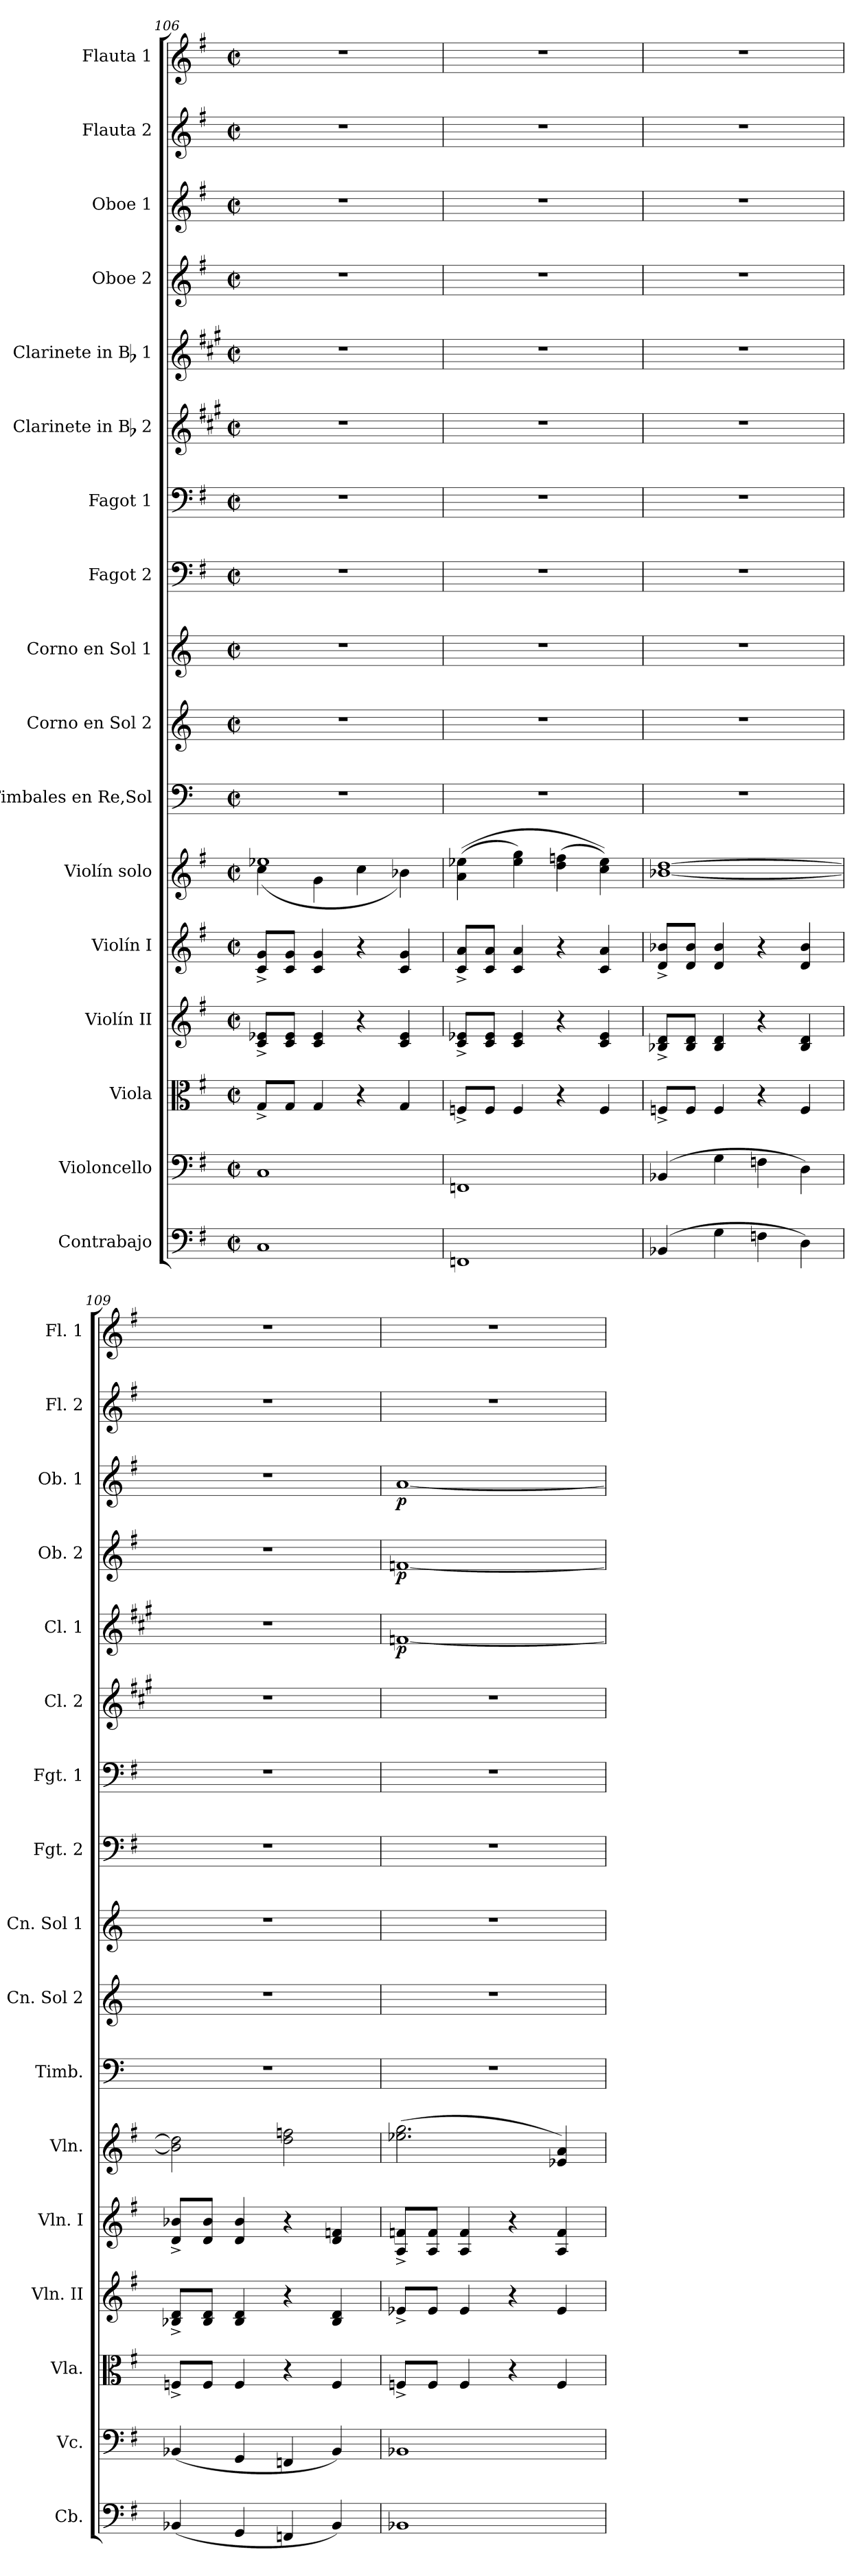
**kern	**kern	**kern	**kern	**kern	**kern	**kern	**kern	**kern	**kern	**kern	**kern	**kern	**dynam	**kern	**dynam	**kern	**dynam	**kern	**kern
*part17	*part16	*part15	*part14	*part13	*part12	*part11	*part10	*part9	*part8	*part7	*part6	*part5	*part5	*part4	*part4	*part3	*part3	*part2	*part1
*staff17	*staff16	*staff15	*staff14	*staff13	*staff12	*staff11	*staff10	*staff9	*staff8	*staff7	*staff6	*staff5	*staff5	*staff4	*staff4	*staff3	*staff3	*staff2	*staff1
*I"Contrabajo	*I"Violoncello	*I"Viola	*I"Violín II	*I"Violín I	*I"Violín solo	*I"Timbales en Re,Sol	*I"Corno en Sol 2	*I"Corno en Sol 1	*I"Fagot 2	*I"Fagot 1	*I"Clarinete in Bb 2	*I"Clarinete in Bb 1	*	*I"Oboe 2	*	*I"Oboe 1	*	*I"Flauta 2	*I"Flauta 1
*I'Cb.	*I'Vc.	*I'Vla.	*I'Vln. II	*I'Vln. I	*I'Vln.	*I'Timb.	*I'Cn. Sol 2	*I'Cn. Sol 1	*I'Fgt. 2	*I'Fgt. 1	*I'Cl. 2	*I'Cl. 1	*	*I'Ob. 2	*	*I'Ob. 1	*	*I'Fl. 2	*I'Fl. 1
!!LO:PB:g=z
*clefF4	*clefF4	*clefC3	*clefG2	*clefG2	*clefG2	*clefF4	*clefG2	*clefG2	*clefF4	*clefF4	*clefG2	*clefG2	*	*clefG2	*	*clefG2	*	*clefG2	*clefG2
*ITrd7c12	*	*	*	*	*	*	*ITrd3c5	*ITrd3c5	*	*	*ITrd1c2	*ITrd1c2	*	*	*	*	*	*	*
*k[f#]	*k[f#]	*k[f#]	*k[f#]	*k[f#]	*k[f#]	*k[]	*k[f#]	*k[f#]	*k[f#]	*k[f#]	*k[f#]	*k[f#]	*	*k[f#]	*	*k[f#]	*	*k[f#]	*k[f#]
*G:	*G:	*G:	*G:	*G:	*G:	*C:	*G:	*G:	*G:	*G:	*G:	*G:	*	*G:	*	*G:	*	*G:	*G:
*M2/2	*M2/2	*M2/2	*M2/2	*M2/2	*M2/2	*M2/2	*M2/2	*M2/2	*M2/2	*M2/2	*M2/2	*M2/2	*	*M2/2	*	*M2/2	*	*M2/2	*M2/2
*met(c|)	*met(c|)	*met(c|)	*met(c|)	*met(c|)	*met(c|)	*met(c|)	*met(c|)	*met(c|)	*met(c|)	*met(c|)	*met(c|)	*met(c|)	*	*met(c|)	*	*met(c|)	*	*met(c|)	*met(c|)
=106	=106	=106	=106	=106	=106	=106	=106	=106	=106	=106	=106	=106	=106	=106	=106	=106	=106	=106	=106
*	*	*	*	*	*^	*	*	*	*	*	*	*	*	*	*	*	*	*	*
1CCi	1Ci	8G^i/L	8ci/^ 8e-Xi^L	8ci/^ 8gi^L	1ee-Xi	(4cci\	1r	1r	1r	1r	1r	1r	1r	.	1r	.	1r	.	1r	1r
.	.	8Gi/J	8ci/ 8e-iJ	8ci/ 8giJ	.	.	.	.	.	.	.	.	.	.	.	.	.	.	.	.
.	.	4Gi/	4ci/ 4e-i	4ci/ 4gi	.	4gi\	.	.	.	.	.	.	.	.	.	.	.	.	.	.
.	.	4r	4r	4r	.	4cci\	.	.	.	.	.	.	.	.	.	.	.	.	.	.
.	.	4Gi/	4ci/ 4e-i	4ci/ 4gi	.	4b-Xi\)	.	.	.	.	.	.	.	.	.	.	.	.	.	.
*	*	*	*	*	*v	*v	*	*	*	*	*	*	*	*	*	*	*	*	*	*
=107	=107	=107	=107	=107	=107	=107	=107	=107	=107	=107	=107	=107	=107	=107	=107	=107	=107	=107	=107
1FFFni	1FFni	8Fn^i/L	8ci/^ 8e-Xi^L	8ci/^ 8ai^L	((4ai\ 4ee-Xi	1r	1r	1r	1r	1r	1r	1r	.	1r	.	1r	.	1r	1r
.	.	8Fi/J	8ci/ 8e-iJ	8ci/ 8aiJ	.	.	.	.	.	.	.	.	.	.	.	.	.	.	.
.	.	4Fi/	4ci/ 4e-i	4ci/ 4ai	4ee-i\ 4ggi)	.	.	.	.	.	.	.	.	.	.	.	.	.	.
.	.	4r	4r	4r	(4ddi\ 4ffni	.	.	.	.	.	.	.	.	.	.	.	.	.	.
.	.	4Fi/	4ci/ 4e-i	4ci/ 4ai	4cci\ 4ee-i))	.	.	.	.	.	.	.	.	.	.	.	.	.	.
=108	=108	=108	=108	=108	=108	=108	=108	=108	=108	=108	=108	=108	=108	=108	=108	=108	=108	=108	=108
(4BBB-Xi/	(4BB-Xi/	8Fn^i/L	8B-Xi/^ 8di^L	8di/^ 8b-Xi^L	[<1b-Xi [>1ddi	1r	1r	1r	1r	1r	1r	1r	.	1r	.	1r	.	1r	1r
.	.	8Fi/J	8B-i/ 8diJ	8di/ 8b-iJ	.	.	.	.	.	.	.	.	.	.	.	.	.	.	.
4GGi\	4Gi\	4Fi/	4B-i/ 4di	4di/ 4b-i	.	.	.	.	.	.	.	.	.	.	.	.	.	.	.
4FFni\	4Fni\	4r	4r	4r	.	.	.	.	.	.	.	.	.	.	.	.	.	.	.
4DDi\)	4Di\)	4Fi/	4B-i/ 4di	4di/ 4b-i	.	.	.	.	.	.	.	.	.	.	.	.	.	.	.
=109	=109	=109	=109	=109	=109	=109	=109	=109	=109	=109	=109	=109	=109	=109	=109	=109	=109	=109	=109
(4BBB-Xi/	(4BB-Xi/	8Fn^i/L	8B-Xi/^ 8di^L	8di/^ 8b-Xi^L	2b-i\] 2ddi]	1r	1r	1r	1r	1r	1r	1r	.	1r	.	1r	.	1r	1r
.	.	8Fi/J	8B-i/ 8diJ	8di/ 8b-iJ	.	.	.	.	.	.	.	.	.	.	.	.	.	.	.
4GGGi/	4GGi/	4Fi/	4B-i/ 4di	4di/ 4b-i	.	.	.	.	.	.	.	.	.	.	.	.	.	.	.
4FFFni/	4FFni/	4r	4r	4r	2ddi\ 2ffni	.	.	.	.	.	.	.	.	.	.	.	.	.	.
4BBB-i/)	4BB-i/)	4Fi/	4B-i/ 4di	4di/ 4fni	.	.	.	.	.	.	.	.	.	.	.	.	.	.	.
=110	=110	=110	=110	=110	=110	=110	=110	=110	=110	=110	=110	=110	=110	=110	=110	=110	=110	=110	=110
*	*	*	*	*	*	*	*	*	*	*	*^	*	*	*	*	*	*	*	*
1BBB-Xi	1BB-Xi	8Fn^i/L	8e-X^i/L	8Ai/^ 8fni^L	(2.ee-Xi\ 2.ggi	1r	1r	1r	1r	1r	1r	1e-Xiyy	[<1e-Xi	p	[<1fni	p	[<1ai	p	1r	1r
.	.	8Fi/J	8e-i/J	8Ai/ 8fiJ	.	.	.	.	.	.	.	.	.	.	.	.	.	.	.	.
.	.	4Fi/	4e-i/	4Ai/ 4fi	.	.	.	.	.	.	.	.	.	.	.	.	.	.	.	.
.	.	4r	4r	4r	.	.	.	.	.	.	.	.	.	.	.	.	.	.	.	.
.	.	4Fi/	4e-i/	4Ai/ 4fi	4e-Xi/ 4ai)	.	.	.	.	.	.	.	.	.	.	.	.	.	.	.
*	*	*	*	*	*	*	*	*	*	*	*v	*v	*	*	*	*	*	*	*	*
=	=	=	=	=	=	=	=	=	=	=	=	=	=	=	=	=	=	=	=
*-	*-	*-	*-	*-	*-	*-	*-	*-	*-	*-	*-	*-	*-	*-	*-	*-	*-	*-	*-
